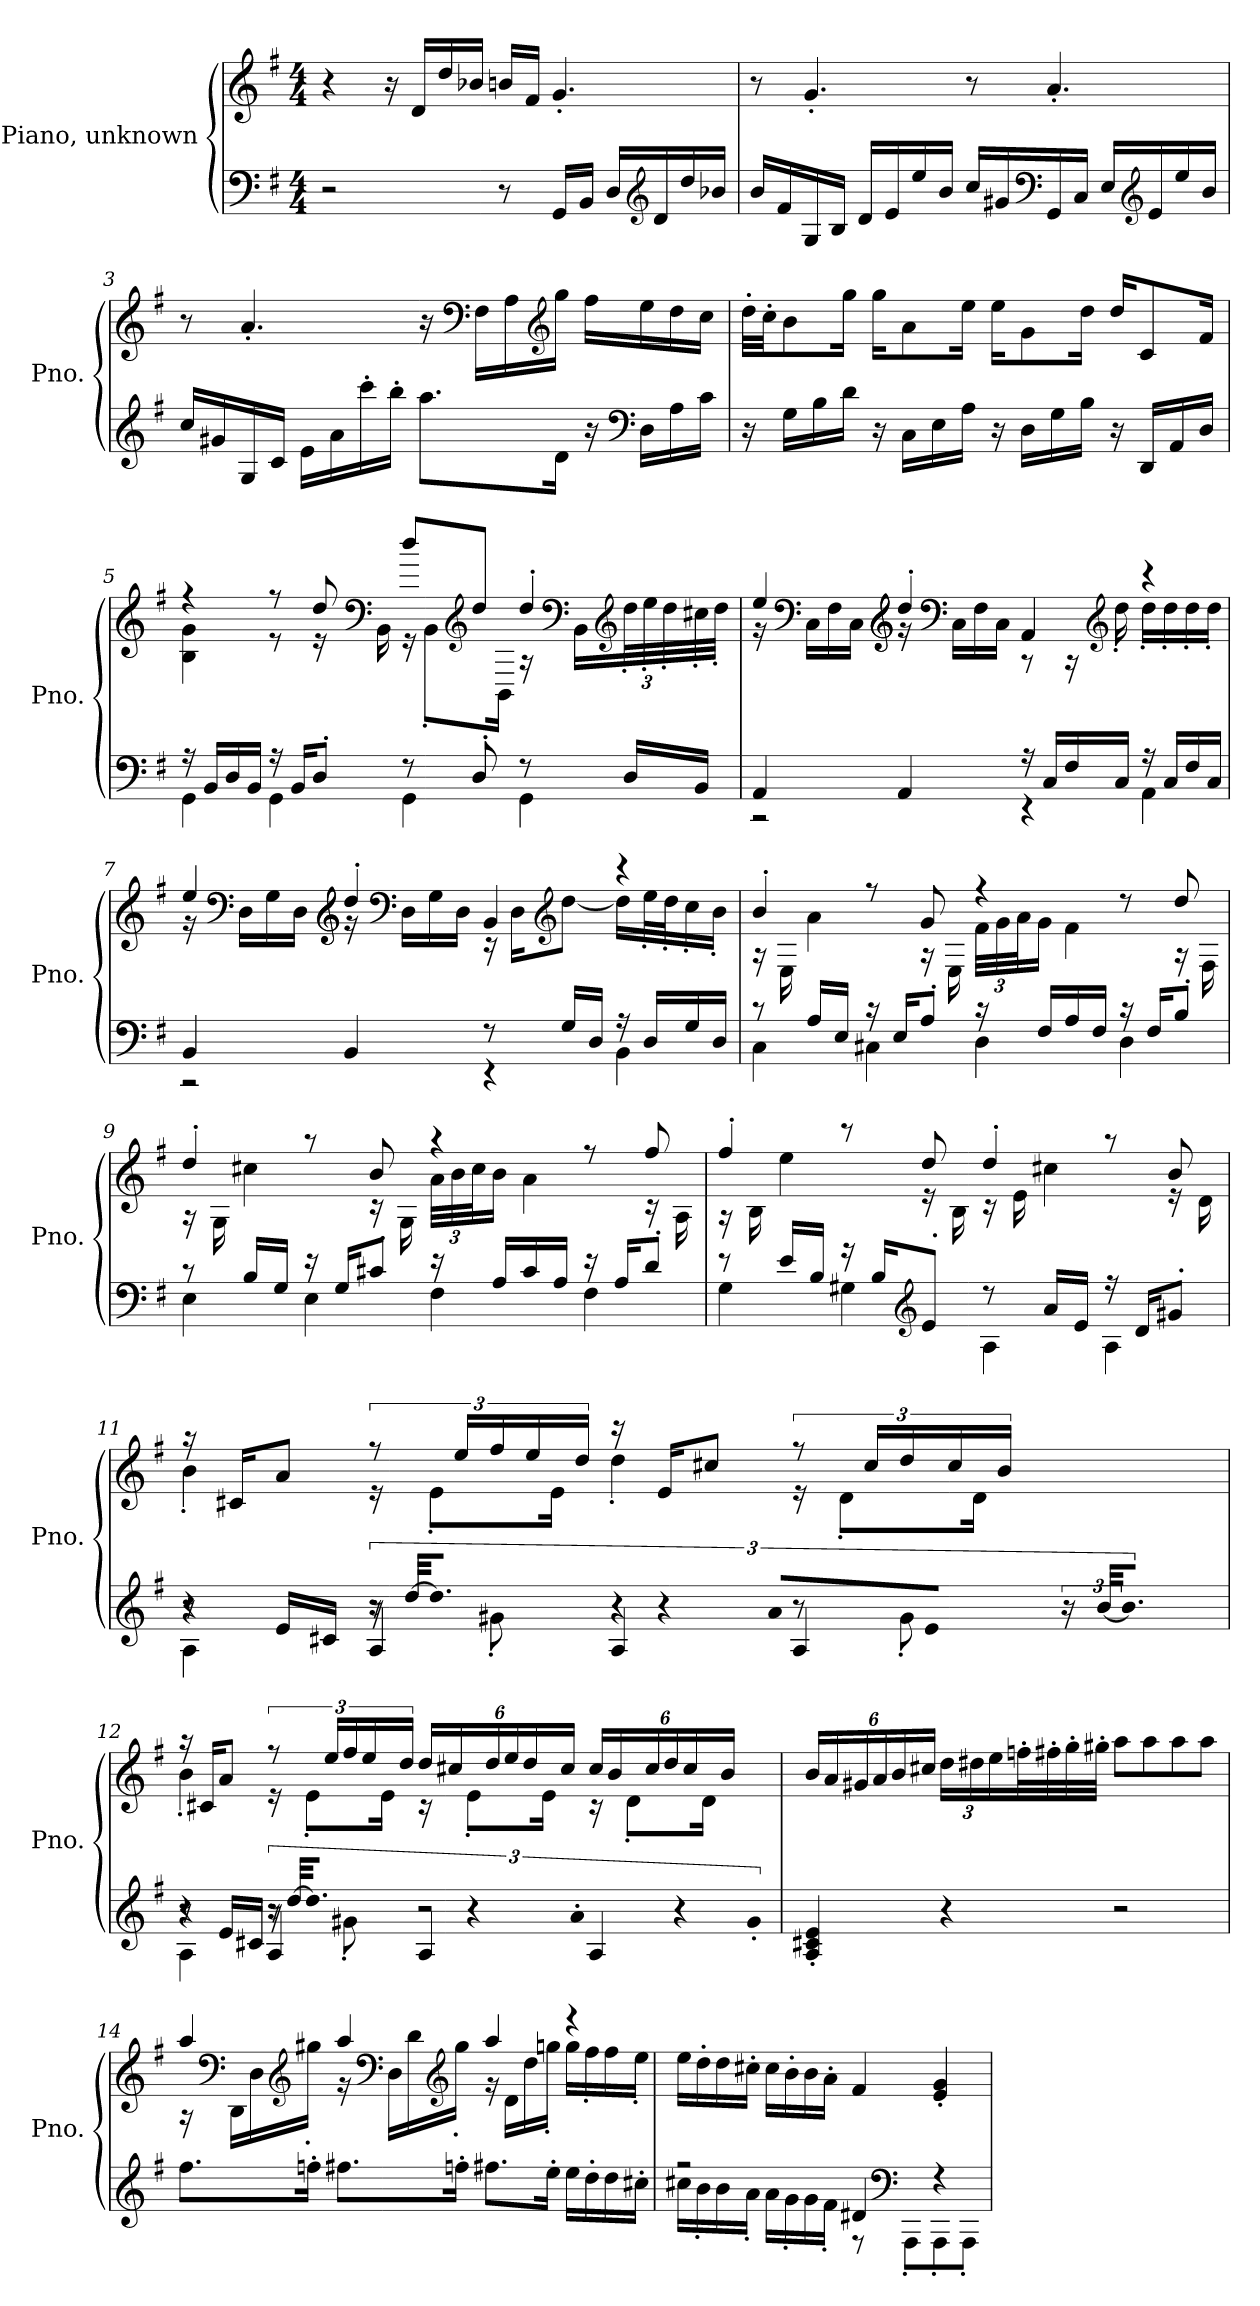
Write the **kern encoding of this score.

**kern	**kern
*part1	*part1
*staff2	*staff1
*I"Piano, unknown	*
*I'Pno.	*
*clefF4	*clefG2
*k[f#]	*k[f#]
*M4/4	*M4/4
*MM120	*MM120
=1	=1
2r	4r
.	16r
.	16d/LL
.	16dd/
.	16b-X/JJ
8r	16bn/LL
.	16f#/JJ
16GG/LL	4.g'/
16BB/JJ	.
16D/LL	.
*clefG2	*
16d/	.
16dd/	.
16b-X/JJ	.
=2	=2
16b/LL	8r
16f#/	.
16G/	4.g'/
16B/JJ	.
16d/LL	.
16e/	.
16ee/	.
16b/JJ	.
16cc/LL	8r
16g#X/	.
*clefF4	*
16GG/	4.a'/
16C/JJ	.
16E/LL	.
*clefG2	*
16e/	.
16ee/	.
16b/JJ	.
!!LO:LB:g=z
=3	=3
16cc/LL	8r
16g#X/	.
16G/	4.a'/
16c/JJ	.
16e\LL	.
16a\	.
16ccc'\	.
16bb'\JJ	.
8.aa\L	16r
*	*clefF4
.	16F#\LL
.	16A\
*	*clefG2
16d\Jk	16gg\JJ
16r	16ff#\LL
*clefF4	*
16D\LL	16ee\
16A\	16dd\
16c\JJ	16cc\JJ
=4	=4
16r	32dd'\LLL
.	32cc'\JJ
16G\LL	8b\
16B\	.
16d\JJ	16gg\Jk
16r	16gg\KL
16C\LL	8a\
16E\	.
16A\JJ	16ee\Jk
16r	16ee\KL
16D\LL	8g\
16G\	.
16B\JJ	16dd\Jk
16r	16dd/KL
16DD/LL	8c/
16AA/	.
16D/JJ	16f#/Jk
!!LO:LB:g=z
=5	=5
*^	*^
16r	4GG\	4r	4B\ 4g\
16BB/LL	.	.	.
16D/	.	.	.
16BB/JJ	.	.	.
16r	4GG\	8r	8r
16BB/KL	.	.	.
8D'/J	.	8dd/	16r
*	*	*clefF4	*
.	.	.	16BB\
8r	4GG\	8dd/L	16r
.	.	.	8BB'\L
*	*	*clefG2	*
8D'/	.	8dd/J	.
.	.	.	16BB\Jk
8r	4GG\	4dd'/	16r
*	*	*clefF4	*
.	.	.	16BB\LL
*	*	*clefG2	*
*	*	*	*Xbrackettup
16D/LL	.	.	48dd'\L
.	.	.	48ee'\
.	.	.	48dd'\
16BB/JJ	.	.	32cc#X'\
.	.	.	32dd'\JJJ
!!LO:LB:g=z	!!
=6	=6	=6	=6
4AA/	2r	4ee/	16r
*	*	*clefF4	*
.	.	.	16C\LL
.	.	.	16F#\
.	.	.	16C\JJ
*	*	*clefG2	*
4AA/	.	4dd'/	16r
*	*	*clefF4	*
.	.	.	16C\LL
.	.	.	16F#\
.	.	.	16C\JJ
16r	4r	4AA/	8r
16C/LL	.	.	.
16F#/	.	.	16r
*	*	*clefG2	*
16C/JJ	.	.	16dd'\
16r	4AA\	4r	16dd'\LL
16C/LL	.	.	16dd'\
16F#/	.	.	16dd'\
16C/JJ	.	.	16dd'\JJ
=7	=7	=7	=7
4BB/	2r	4ee/	16r
*	*	*clefF4	*
.	.	.	16D\LL
.	.	.	16G\
.	.	.	16D\JJ
*	*	*clefG2	*
4BB/	.	4dd'/	16r
*	*	*clefF4	*
.	.	.	16D\LL
.	.	.	16G\
.	.	.	16D\JJ
8r	4r	4BB/	16r
.	.	.	16D\KL
*	*	*clefG2	*
16G/LL	.	.	[8dd\J
16D/JJ	.	.	.
16r	4BB\	4r	16dd\LL]
16D/LL	.	.	32ee'\L
.	.	.	32dd'\J
16G/	.	.	16cc'\
16D/JJ	.	.	16b'\JJ
!!LO:LB:g=z	!!
=8	=8	=8	=8
8r	4C\	4b'/	16r
.	.	.	16E\
16A/LL	.	.	4a\
16E/JJ	.	.	.
16r	4C#X\	8r	.
16E/KL	.	.	.
8A'/J	.	8g/	16r
.	.	.	16E\
16r	4D\	4r	48f#\LLL
.	.	.	48g\
.	.	.	48a\J
16F#/LL	.	.	16g\JJ
16A/	.	.	4f#\
16F#/JJ	.	.	.
16r	4D\	8r	.
16F#/KL	.	.	.
8B'/J	.	8dd/	16r
.	.	.	16F#\
=9	=9	=9	=9
8r	4E\	4dd'/	16r
.	.	.	16G\
16B/LL	.	.	4cc#X\
16G/JJ	.	.	.
16r	4E\	8r	.
16G/KL	.	.	.
8c#X'/J	.	8b/	16r
.	.	.	16G\
16r	4F#\	4r	48a\LLL
.	.	.	48b\
.	.	.	48cc#\J
16A/LL	.	.	16b\JJ
16c#/	.	.	4a\
16A/JJ	.	.	.
16r	4F#\	8r	.
16A/KL	.	.	.
8d'/J	.	8ff#/	16r
.	.	.	16A\
!!LO:LB:g=z	!!
=10	=10	=10	=10
8r	4G\	4ff#'/	16r
.	.	.	16B\
16e/LL	.	.	4ee\
16B/JJ	.	.	.
16r	4G#X\	8r	.
16B/KL	.	.	.
*clefG2	*	*	*
8e'/J	.	8dd/	16r
.	.	.	16B\
8r	4A\	4dd'/	16r
.	.	.	16e\
16a/LL	.	.	4cc#X\
16e/JJ	.	.	.
16r	4A\	8r	.
16d/KL	.	.	.
8g#X'/J	.	8b/	16r
.	.	.	16d\
!!LO:PB:g=z	!!
=11	=11	=11	=11
*	*^	*	*
8r	4A\	4r	16r	4b'\
.	.	.	16c#X/KL	.
16e/LL	.	.	8a/J	.
16c#X/JJ	.	.	.	.
*	*	*	*brackettup	*
24r	8r	4A/	12r	16r
[48dd/KKL	.	.	.	.
8.dd/J]	.	.	.	8e'\L
.	.	.	24ee/LL	.
*	*	*	*Xbrackettup	*
.	8g#X'\	.	24ff#/	.
.	.	.	24ee/	.
.	.	.	.	16e\Jk
.	.	.	24dd/JJ	.
8r	4r	4A/	16r	4dd'\
.	.	.	16e/KL	.
16a/LL	.	.	8cc#X/J	.
16e/JJ	.	.	.	.
*	*	*	*brackettup	*
24r	8r	4A/	12r	16r
[48b/KKL	.	.	.	.
8.b/J]	.	.	.	8d'\L
.	.	.	24cc#/LL	.
*	*	*	*Xbrackettup	*
.	8g#'\	.	24dd/	.
.	.	.	24cc#/	.
.	.	.	.	16d\Jk
.	.	.	24b/JJ	.
!!LO:LB:g=z	!!
=12	=12	=12	=12	=12
8r	4A\	4r	16r	4b'\
.	.	.	16c#X/KL	.
16e/LL	.	.	8a/J	.
16c#X/JJ	.	.	.	.
*	*	*	*brackettup	*
24r	8r	4A/	12r	16r
[48dd/KKL	.	.	.	.
8.dd/J]	.	.	.	8e'\L
.	.	.	24ee/LL	.
*	*	*	*Xbrackettup	*
.	8g#X'\	.	24ff#/	.
.	.	.	24ee/	.
.	.	.	.	16e\Jk
.	.	.	24dd/JJ	.
8r	2r	4A/	24dd/LL	16r
.	.	.	24cc#X/	.
.	.	.	.	8e'\L
.	.	.	24dd/	.
8a'/	.	.	24ee/	.
.	.	.	24dd/	.
.	.	.	.	16e\Jk
.	.	.	24cc#/JJ	.
8r	.	4A/	24cc#/LL	16r
.	.	.	24b/	.
.	.	.	.	8d'\L
.	.	.	24cc#/	.
8g#'/	.	.	24dd/	.
.	.	.	24cc#/	.
.	.	.	.	16d\Jk
.	.	.	24b/JJ	.
*v	*v	*v	*	*
*	*v	*v
!!LO:LB:g=z
=13	=13
4A/' 4c#X/' 4e/'	24b/LL
.	24a/
.	24g#X/
.	24a/
.	24b/
.	24cc#X/JJ
4r	24dd\LL
.	24dd#X\
.	24ee\
.	32ffn'\L
.	32ff#X'\
.	32gg'\
.	32gg#X'\JJJ
2r	8aa\L
.	8aa\
.	8aa\
.	8aa\J
!!LO:LB:g=z
=14	=14
*	*^
8.ff#\L	4aa/	16r
*	*clefF4	*
.	.	16DD\LL
.	.	16D\
*	*clefG2	*
16ffn'\Jk	.	16gg#X'\JJ
8.ff#X\L	4aa/	16r
*	*clefF4	*
.	.	16D\LL
.	.	16d\
*	*clefG2	*
16ffn'\Jk	.	16gg#'\JJ
8.ff#X\L	4aa/	16r
.	.	16d\LL
.	.	16dd\
16ee'\Jk	.	16ggn'\JJ
16ee\LL	4r	16gg\LL
16dd'\	.	16ff#'\
16dd\	.	16ff#\
16cc#X'\JJ	.	16ee'\JJ
*	*v	*v
=15	=15
*^	*
2r	16cc#X\LL	16ee\LL
.	16b'\	16dd'\
.	16b\	16dd\
.	16a'\JJ	16cc#X'\JJ
.	16a\LL	16cc#\LL
.	16g'\	16b'\
.	16g\	16b\
.	16f#'\JJ	16a'\JJ
4d#X/	8r	4f#/
*clefF4	*	*
.	8AAA'\L	.
4r	8AAA'\	4e/' 4g/'
.	8AAA'\J	.
*v	*v	*
=	=
*-	*-
